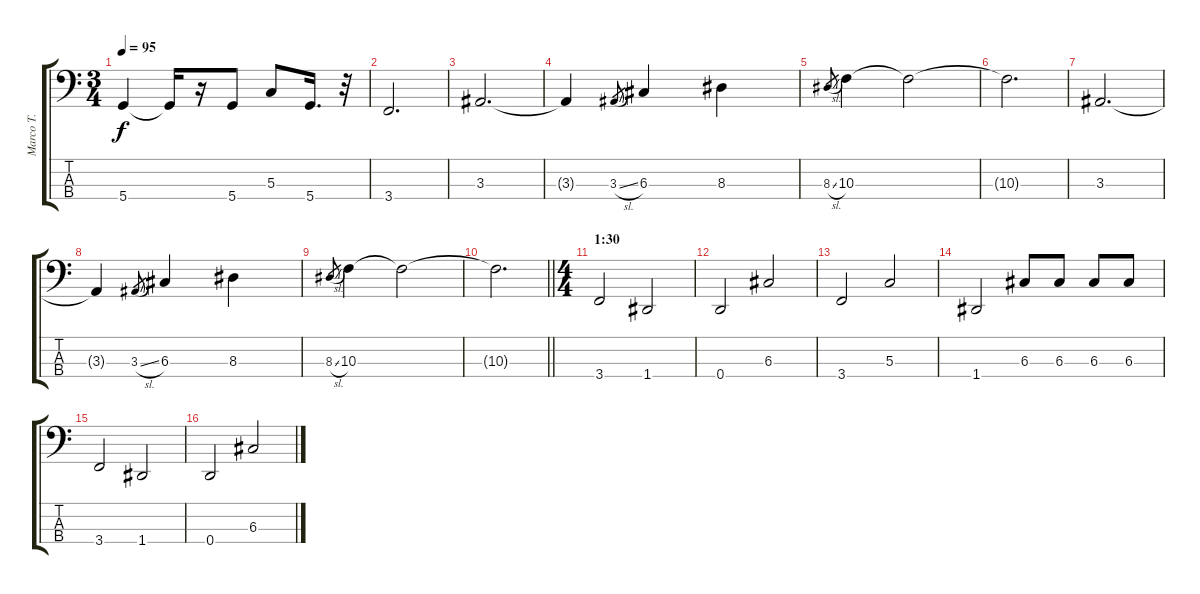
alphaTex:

\track ("Marco T." "Marco T.") {instrument electricbassfinger}
\staff {score tabs}
\tuning (F2 C2 G1 D1) {hide}
\ts (3 4)
\tempo 95
\clef f4
\ks c
5.4.4{dy f} 5.4{t}.16 r.16 5.4.8 5.3.8 5.4.16{d} r.32 |
3.4.2{d} |
3.3.2{d} |
3.3{t}.4 3.3{sl}.8{gr} 6.3.4 8.3.4 |
8.3{sl}.8{gr} 10.3.4 10.3{t}.2 |
10.3{t}.2{d} |
3.3.2{d} |
3.3{t}.4 3.3{sl}.8{gr} 6.3.4 8.3.4 |
8.3{sl}.8{gr} 10.3.4 10.3{t}.2 |
\barLineRight lightlight
10.3{t}.2{d} |
\ts (4 4)
\section ("" "1:30")
3.4.2{volume 14} 1.4.2 |
0.4.2 6.3.2 |
3.4.2 5.3.2 |
1.4.2 6.3.8 6.3.8 6.3.8 6.3.8 |
3.4.2 1.4.2 |
0.4.2 6.3.2
